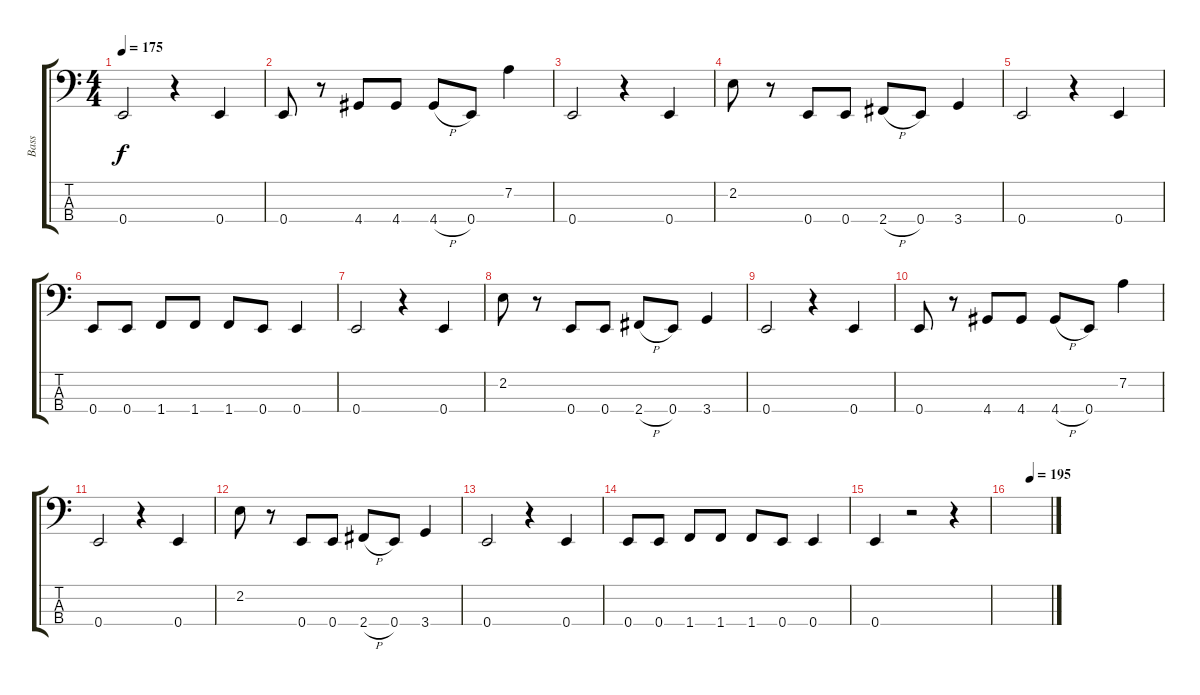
\track ("Bass" "Bass") {instrument electricbassfinger}
\staff {score tabs}
\tuning (G2 D2 A1 E1) {hide}
\ts (4 4)
\tempo 175
\clef f4
\ks c
0.4.2{dy f} r.4 0.4.4 |
0.4.8 r.8 4.4.8 4.4.8 4.4{h}.8 0.4.8 7.2.4 |
0.4.2 r.4 0.4.4 |
2.2.8 r.8 0.4.8 0.4.8 2.4{h}.8 0.4.8 3.4.4 |
0.4.2 r.4 0.4.4 |
0.4.8 0.4.8 1.4.8 1.4.8 1.4.8 0.4.8 0.4.4 |
0.4.2 r.4 0.4.4 |
2.2.8 r.8 0.4.8 0.4.8 2.4{h}.8 0.4.8 3.4.4 |
0.4.2 r.4 0.4.4 |
0.4.8 r.8 4.4.8 4.4.8 4.4{h}.8 0.4.8 7.2.4 |
0.4.2 r.4 0.4.4 |
2.2.8 r.8 0.4.8 0.4.8 2.4{h}.8 0.4.8 3.4.4 |
0.4.2 r.4 0.4.4 |
0.4.8 0.4.8 1.4.8 1.4.8 1.4.8 0.4.8 0.4.4 |
0.4.4 r.2 r.4 |
\tempo (195 0.5)
